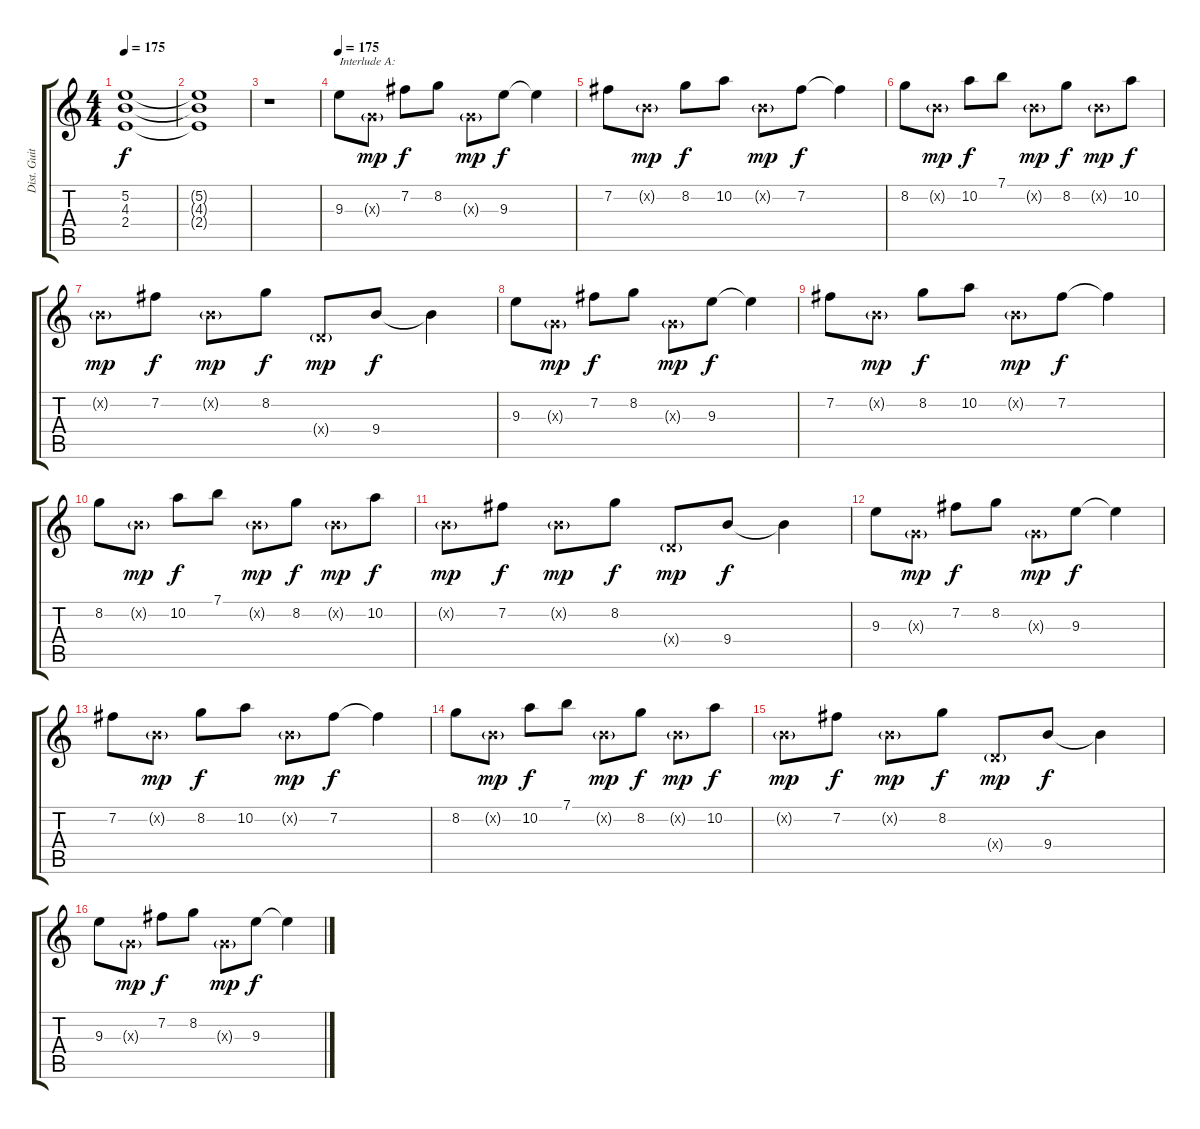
\track ("Dist. Guitar 1" "Dist. Guit") {instrument distortionguitar}
\staff {score tabs}
\tuning (E4 B3 G3 D3 A2 E2) {hide}
\ts (4 4)
\tempo 175
\clef g2
\ks c
(5.2{t} 4.3{t} 2.4{t}).1{dy f} |
(5.2{t} 4.3{t} 2.4{t}).1 |
r.1 |
\tempo 175
9.3.8{txt "Interlude A:" volume 10 instrument distortionguitar} 0.3{g x}.8{dy mp} 7.2.8{dy f} 8.2.8 0.3{g x}.8{dy mp} 9.3.8{dy f} 9.3{t}.4 |
7.2.8 0.2{g x}.8{dy mp} 8.2.8{dy f} 10.2.8 0.2{g x}.8{dy mp} 7.2.8{dy f} 7.2{t}.4 |
8.2.8 0.2{g x}.8{dy mp} 10.2.8{dy f} 7.1.8 0.2{g x}.8{dy mp} 8.2.8{dy f} 0.2{g x}.8{dy mp} 10.2.8{dy f} |
0.2{g x}.8{dy mp} 7.2.8{dy f} 0.2{g x}.8{dy mp} 8.2.8{dy f} 0.4{g x}.8{dy mp} 9.4.8{dy f} 9.4{t}.4 |
9.3.8 0.3{g x}.8{dy mp} 7.2.8{dy f} 8.2.8 0.3{g x}.8{dy mp} 9.3.8{dy f} 9.3{t}.4 |
7.2.8 0.2{g x}.8{dy mp} 8.2.8{dy f} 10.2.8 0.2{g x}.8{dy mp} 7.2.8{dy f} 7.2{t}.4 |
8.2.8 0.2{g x}.8{dy mp} 10.2.8{dy f} 7.1.8 0.2{g x}.8{dy mp} 8.2.8{dy f} 0.2{g x}.8{dy mp} 10.2.8{dy f} |
0.2{g x}.8{dy mp} 7.2.8{dy f} 0.2{g x}.8{dy mp} 8.2.8{dy f} 0.4{g x}.8{dy mp} 9.4.8{dy f} 9.4{t}.4 |
9.3.8 0.3{g x}.8{dy mp} 7.2.8{dy f} 8.2.8 0.3{g x}.8{dy mp} 9.3.8{dy f} 9.3{t}.4 |
7.2.8 0.2{g x}.8{dy mp} 8.2.8{dy f} 10.2.8 0.2{g x}.8{dy mp} 7.2.8{dy f} 7.2{t}.4 |
8.2.8 0.2{g x}.8{dy mp} 10.2.8{dy f} 7.1.8 0.2{g x}.8{dy mp} 8.2.8{dy f} 0.2{g x}.8{dy mp} 10.2.8{dy f} |
0.2{g x}.8{dy mp} 7.2.8{dy f} 0.2{g x}.8{dy mp} 8.2.8{dy f} 0.4{g x}.8{dy mp} 9.4.8{dy f} 9.4{t}.4 |
9.3.8 0.3{g x}.8{dy mp} 7.2.8{dy f} 8.2.8 0.3{g x}.8{dy mp} 9.3.8{dy f} 9.3{t}.4
